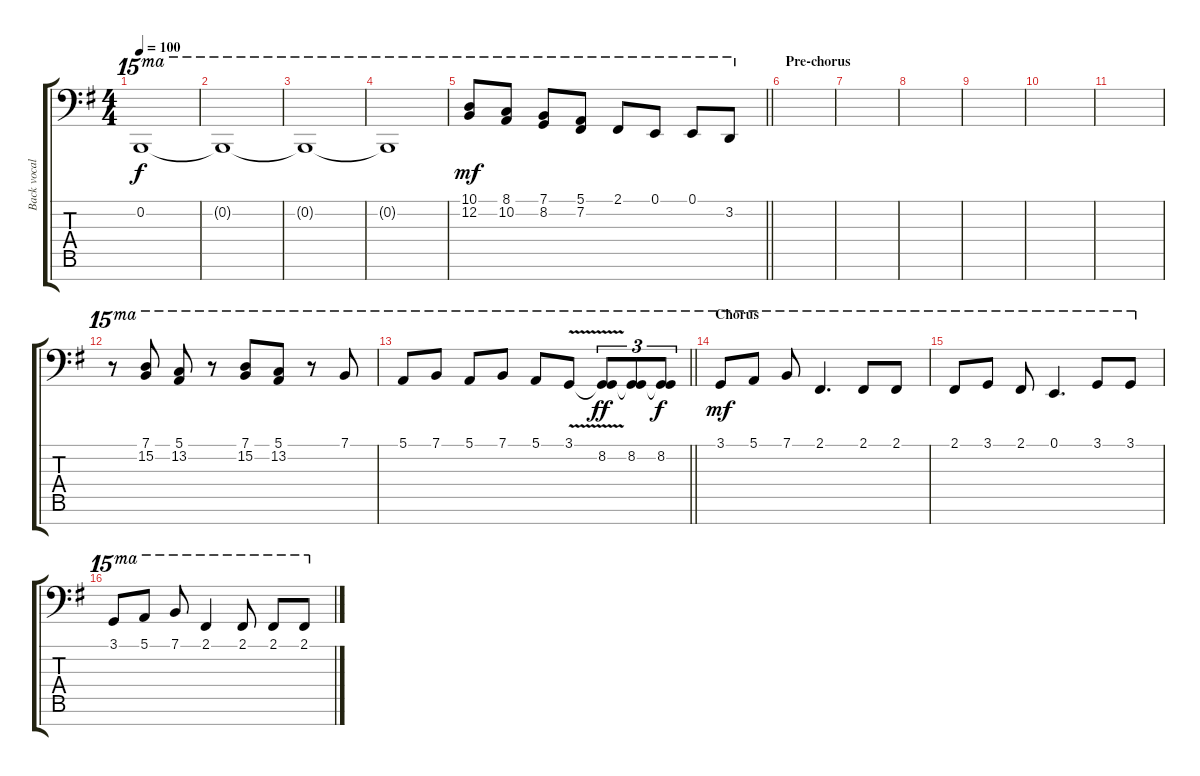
\track ("Back vocal" "Back vocal") {instrument fx7echoes}
\staff {score tabs}
\tuning (E4 B3 G3 D3 A2 E2 E1) {hide}
\ts (4 4)
\tempo 100
\clef f4
\ks eminor
0.2{t}.1{ot 15ma dy f} |
0.2{t}.1{ot 15ma} |
0.2{t}.1{ot 15ma} |
0.2{t}.1{ot 15ma} |
\barLineRight lightlight
(10.1 12.2).8{ot 15ma dy mf} (8.1 10.2).8{ot 15ma} (7.1 8.2).8{ot 15ma} (5.1 7.2).8{ot 15ma} 2.1.8{ot 15ma} 0.1.8{ot 15ma} 0.1.8{ot 15ma} 3.2.8{ot 15ma} |
\section ("" "Pre-chorus")
|
|
|
|
|
|
r.8{ot 15ma} (7.1 15.2).8{ot 15ma} (5.1 13.2).8{ot 15ma} r.8{ot 15ma} (7.1 15.2).8{ot 15ma} (5.1 13.2).8{ot 15ma} r.8{ot 15ma} 7.1.8{ot 15ma} |
\barLineRight lightlight
5.1.8{ot 15ma} 7.1.8{ot 15ma} 5.1.8{ot 15ma} 7.1.8{ot 15ma} 5.1.8{ot 15ma} 3.1{v}.8{ot 15ma} (3.1{t} 8.2).8{tu (3 2) ot 15ma dy ff} (3.1{t} 8.2).8{tu (3 2) ot 15ma} (3.1{t} 8.2).8{tu (3 2) ot 15ma dy f} |
\section ("" "Chorus")
3.1.8{ot 15ma dy mf} 5.1.8{ot 15ma} 7.1.8{ot 15ma} 2.1.4{d ot 15ma} 2.1.8{ot 15ma} 2.1.8{ot 15ma} |
2.1.8{ot 15ma} 3.1.8{ot 15ma} 2.1.8{ot 15ma} 0.1.4{d ot 15ma} 3.1.8{ot 15ma} 3.1.8{ot 15ma} |
3.1.8{ot 15ma} 5.1.8{ot 15ma} 7.1.8{ot 15ma} 2.1.4{ot 15ma} 2.1.8{ot 15ma} 2.1.8{ot 15ma} 2.1.8{ot 15ma}
